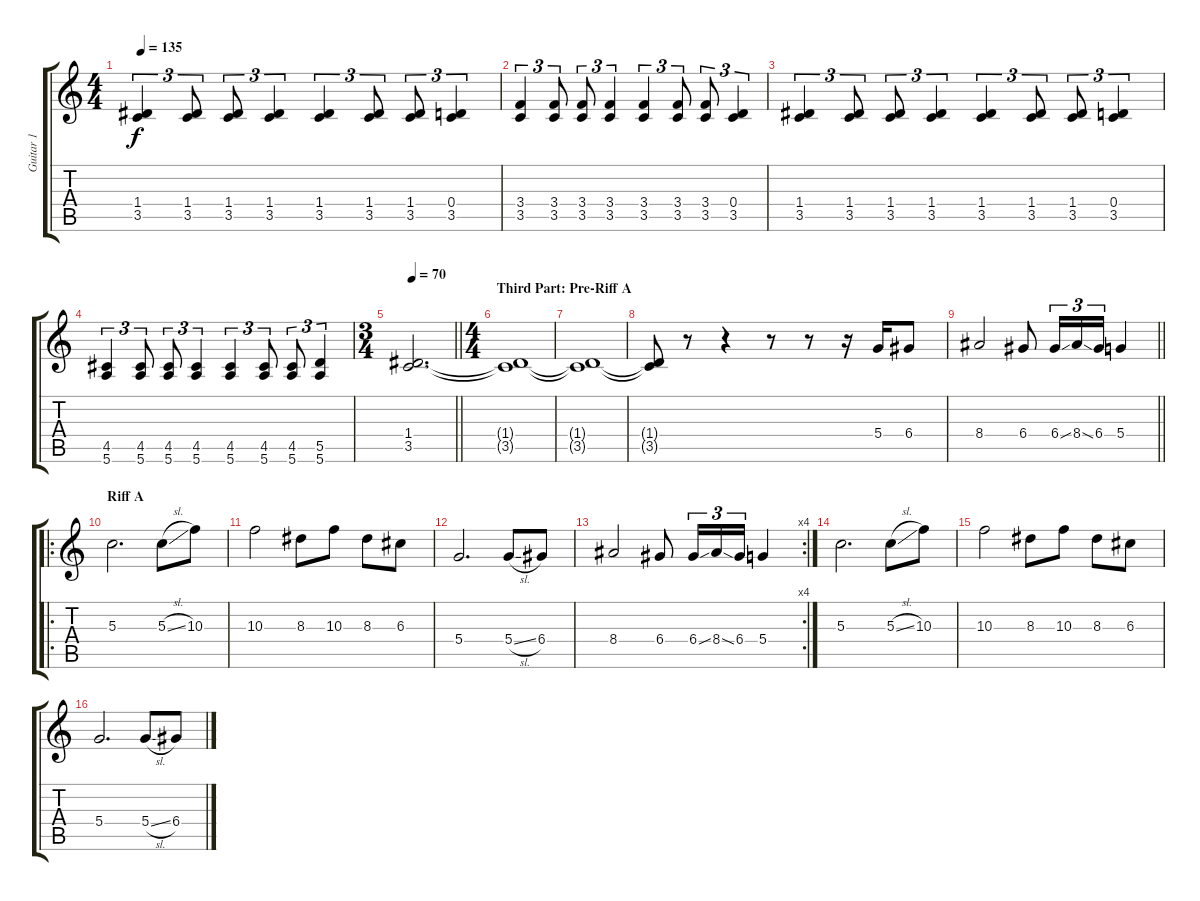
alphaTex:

\track ("Guitar 1" "Guitar 1") {instrument electricguitarjazz}
\staff {score tabs}
\tuning (E4 B3 G3 D3 A2 E2) {hide}
\ts (4 4)
\tempo 135
\clef g2
\ks c
(1.4 3.5).4{tu (3 2) dy f} (1.4 3.5).8{tu (3 2)} (1.4 3.5).8{tu (3 2)} (1.4 3.5).4{tu (3 2)} (1.4 3.5).4{tu (3 2)} (1.4 3.5).8{tu (3 2)} (1.4 3.5).8{tu (3 2)} (0.4 3.5).4{tu (3 2)} |
(3.4 3.5).4{tu (3 2)} (3.4 3.5).8{tu (3 2)} (3.4 3.5).8{tu (3 2)} (3.4 3.5).4{tu (3 2)} (3.4 3.5).4{tu (3 2)} (3.4 3.5).8{tu (3 2)} (3.4 3.5).8{tu (3 2)} (0.4 3.5).4{tu (3 2)} |
(1.4 3.5).4{tu (3 2)} (1.4 3.5).8{tu (3 2)} (1.4 3.5).8{tu (3 2)} (1.4 3.5).4{tu (3 2)} (1.4 3.5).4{tu (3 2)} (1.4 3.5).8{tu (3 2)} (1.4 3.5).8{tu (3 2)} (0.4 3.5).4{tu (3 2)} |
(4.5 5.6).4{tu (3 2)} (4.5 5.6).8{tu (3 2)} (4.5 5.6).8{tu (3 2)} (4.5 5.6).4{tu (3 2)} (4.5 5.6).4{tu (3 2)} (4.5 5.6).8{tu (3 2)} (4.5 5.6).8{tu (3 2)} (5.5 5.6).4{tu (3 2)} |
\ts (3 4)
\tempo 70
\barLineRight lightlight
(1.4 3.5).2{d volume 6} |
\ts (4 4)
\section ("" "Third Part: Pre-Riff A")
(1.4{t} 3.5{t}).1 |
(1.4{t} 3.5{t}).1 |
(1.4{t} 3.5{t}).8 r.8 r.4 r.8 r.8 r.16 5.4.16{volume 13 instrument electricguitarjazz} 6.4.8 |
\barLineRight lightlight
8.4.2 6.4.8 6.4{ss}.16{tu (3 2)} 8.4{ss}.16{tu (3 2)} 6.4.16{tu (3 2)} 5.4.4 |
\ro
\section ("" "Riff A")
5.3.2{d} 5.3{sl}.8 10.3.8 |
10.3.2 8.3.8 10.3.8 8.3.8 6.3.8 |
5.4.2{d} 5.4{sl}.8 6.4.8 |
\rc 4
8.4.2 6.4.8 6.4{ss}.16{tu (3 2)} 8.4{ss}.16{tu (3 2)} 6.4.16{tu (3 2)} 5.4.4 |
5.3.2{d} 5.3{sl}.8 10.3.8 |
10.3.2 8.3.8 10.3.8 8.3.8 6.3.8 |
5.4.2{d} 5.4{sl}.8 6.4.8
